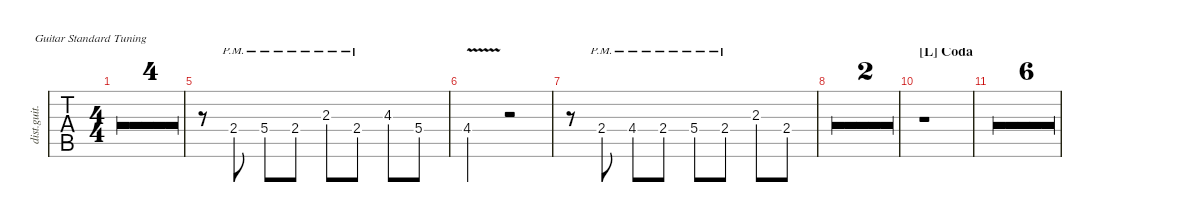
\defaultSystemsLayout 4
\hideDynamics
\bracketExtendMode nobrackets
\otherSystemsTrackNameOrientation horizontal
\track ("Lead Guitar" "dist.guit.") {defaultSystemsLayout 4 multiBarRest instrument distortionguitar}
\staff {tabs}
\tuning (E4 B3 G3 D3 A2 E2)
\ts (4 4)
\tempo 125
\clef g2
\ks c
r.1{dy mf} |
r.1 |
r.1 |
r.1 |
r.8 2.4{pm}.8 5.4{pm}.8 2.4{pm}.8 2.3{pm}.8 2.4{pm}.8 4.3.8 5.4.8 |
4.4{v acc #}.2 r.2 |
r.8 2.4{pm}.8 4.4{pm acc #}.8 2.4{pm}.8 5.4{pm}.8 2.4{pm}.8 2.3.8 2.4.8 |
r.1 |
r.1 |
\section ("L" "Coda")
r.1 |
r.1 |
r.1 |
r.1 |
r.1 |
r.1 |
r.1
